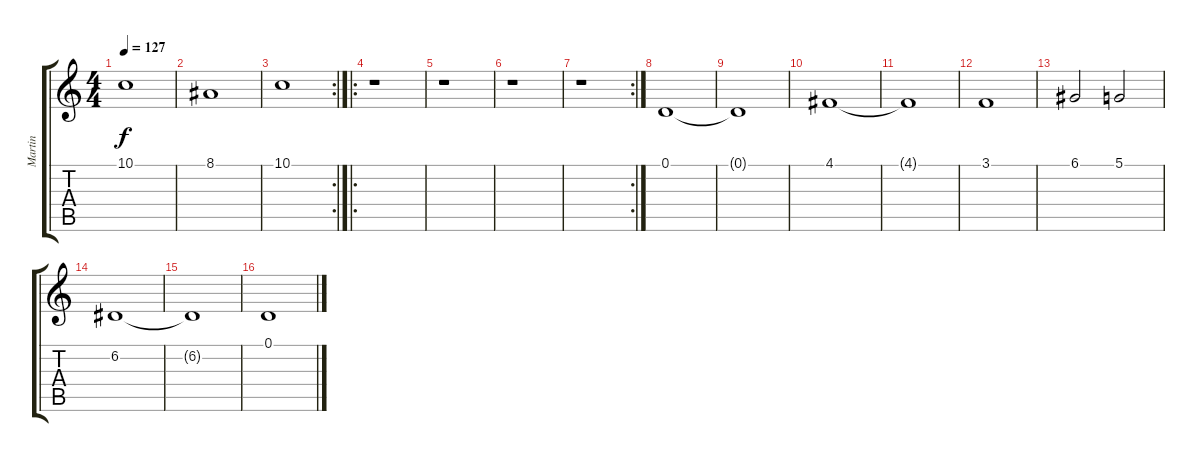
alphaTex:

\track ("Martin" "Martin") {instrument choiraahs}
\staff {score tabs}
\tuning (D4 A3 F3 C3 G2 D2) {hide}
\ts (4 4)
\tempo 127
\clef g2
\ks c
10.1.1{dy f} |
8.1.1 |
\rc 2
10.1.1 |
\ro
r.1 |
r.1 |
r.1 |
\rc 2
r.1 |
0.1.1{volume 11 instrument choiraahs} |
0.1{t}.1 |
4.1.1 |
4.1{t}.1 |
3.1.1 |
6.1.2 5.1.2 |
6.2.1 |
6.2{t}.1 |
0.1.1
